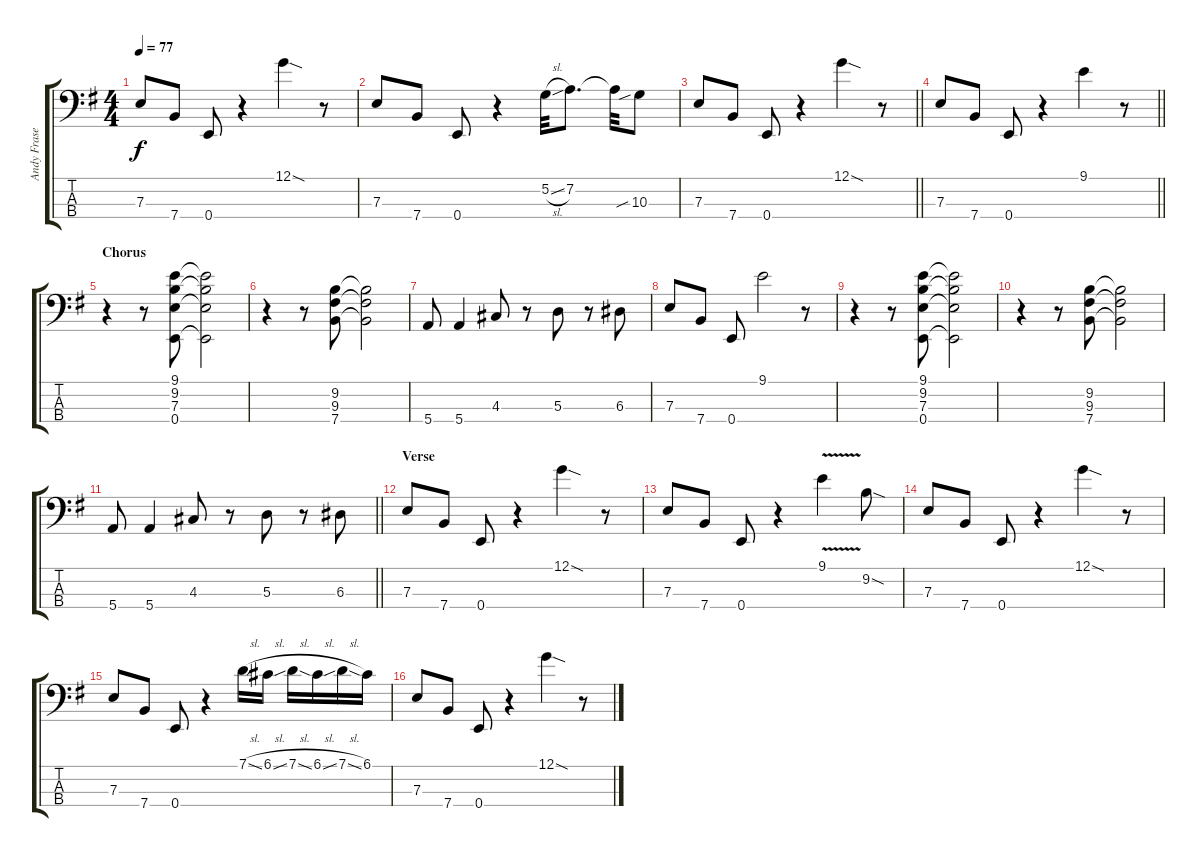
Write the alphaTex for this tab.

\track ("Andy Fraser" "Andy Frase") {instrument electricbassfinger}
\staff {score tabs}
\tuning (G2 D2 A1 E1) {hide}
\ts (4 4)
\tempo 77
\clef f4
\ks g
7.3.8{dy f} 7.4.8 0.4.8 r.4 12.1{sod}.4 r.8 |
7.3.8 7.4.8 0.4.8 r.4 5.2{sl}.32 7.2.8{d} 7.2{t}.32 10.3{sib}.8 |
\barLineRight lightlight
7.3.8 7.4.8 0.4.8 r.4 12.1{sod}.4 r.8 |
\barLineRight lightlight
7.3.8 7.4.8 0.4.8 r.4 9.1.4 r.8 |
\section ("" "Chorus")
r.4 r.8 (9.1 9.2 7.3 0.4).8 (9.1{t} 9.2{t} 7.3{t} 0.4{t}).2 |
r.4 r.8 (9.2 9.3 7.4).8 (9.2{t} 9.3{t} 7.4{t}).2 |
5.4.8 5.4.4 4.3.8 r.8 5.3.8 r.8 6.3.8 |
7.3.8 7.4.8 0.4.8 9.1.2 r.8 |
r.4 r.8 (9.1 9.2 7.3 0.4).8 (9.1{t} 9.2{t} 7.3{t} 0.4{t}).2 |
r.4 r.8 (9.2 9.3 7.4).8 (9.2{t} 9.3{t} 7.4{t}).2 |
\barLineRight lightlight
5.4.8 5.4.4 4.3.8 r.8 5.3.8 r.8 6.3.8 |
\section ("" "Verse")
7.3.8 7.4.8 0.4.8 r.4 12.1{sod}.4 r.8 |
7.3.8 7.4.8 0.4.8 r.4 9.1{v}.4 9.2{sod}.8 |
7.3.8 7.4.8 0.4.8 r.4 12.1{sod}.4 r.8 |
7.3.8 7.4.8 0.4.8 r.4 7.1{sl}.16 6.1{sl}.16 7.1{sl}.16 6.1{sl}.16 7.1{sl}.16 6.1.16 |
7.3.8 7.4.8 0.4.8 r.4 12.1{sod}.4 r.8
